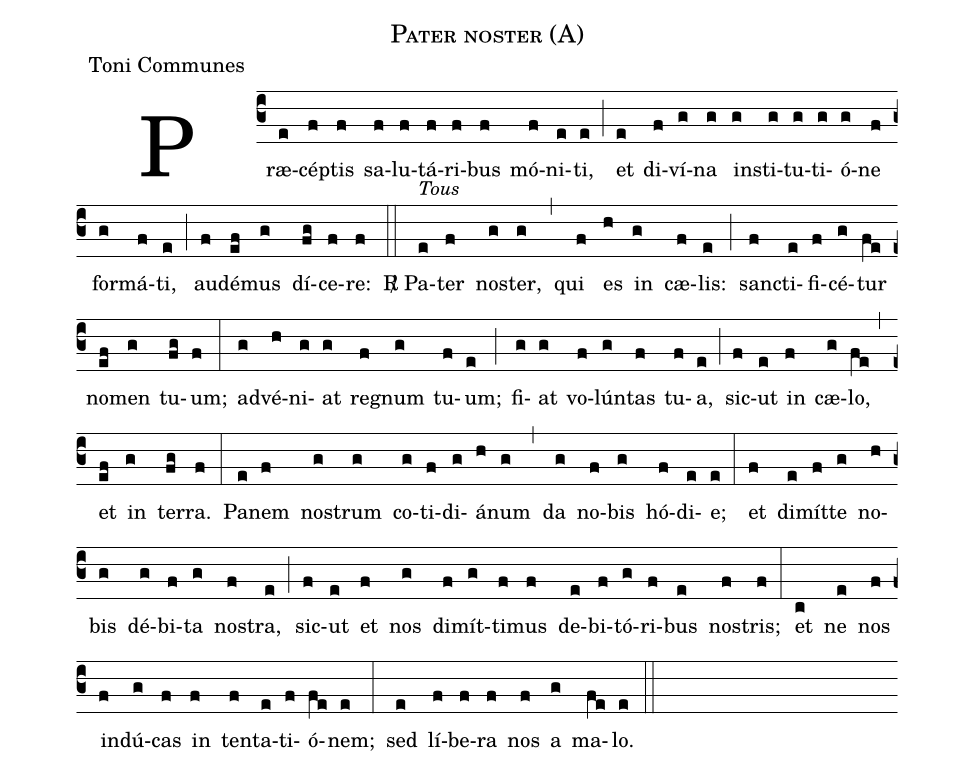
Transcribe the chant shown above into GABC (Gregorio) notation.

name:Pater noster (A);
office-part:Toni Communes;
%%
(c3) Præ(e)cép(f)tis(f) sa(f)lu(f)tá(f)ri(f)bus(f) mó(f)ni(e)ti,(e) (;) et(e) di(f)ví(g)na(g) in(g)sti(g)tu(g)ti(g)ó(g)ne(f) for(g)má(f)ti,(e) (;) au(f)dé(ef)mus(g) dí(fg)ce(f)re:(f) (::)

<sp>R/</sp> <alt>Tous</alt>Pa(e)ter(f) nos(g)ter,(g) (,) qui(f) es(h) in(g) cæ(f)lis:(e) (;) sanc(f)ti(e)fi(f)cé(g)tur(fe) no(ef)men(g) tu(fg)um;(f) (:) ad(g)vé(h)ni(g)at(g) re(f)gnum(g) tu(f)um;(e) (;) fi(g)at(g) vo(f)lún(g)tas(f) tu(f)a,(e) (;)
sic(f)ut(e) in(f) cæ(g)lo,(fe) (,) et(ef) in(g) ter(fg)ra.(f) (:) Pa(e)nem(f) nos(g)trum(g) co(g)ti(f)di(g)á(h)num(g) (,) da(g) no(f)bis(g) hó(f)di(e)e;(e) (:) et(f) di(e)mít(f)te(g) no(h)bis(g) dé(g)bi(f)ta(g) nos(f)tra,(e) (;) sic(f)ut(e) et(f) nos(g) di(f)mít(g)ti(f)mus(f) de(e)bi(f)tó(g)ri(f)bus(e) nos(f)tris;(f) (:) et(c) ne(e) nos(f) in(f)dú(g)cas(f) in(f) ten(f)ta(e)ti(f)ó(fe)nem;(e) (:) sed(e) lí(f)be(f)ra(f) nos(f) a(g) ma(fe)lo.(e) (::)
